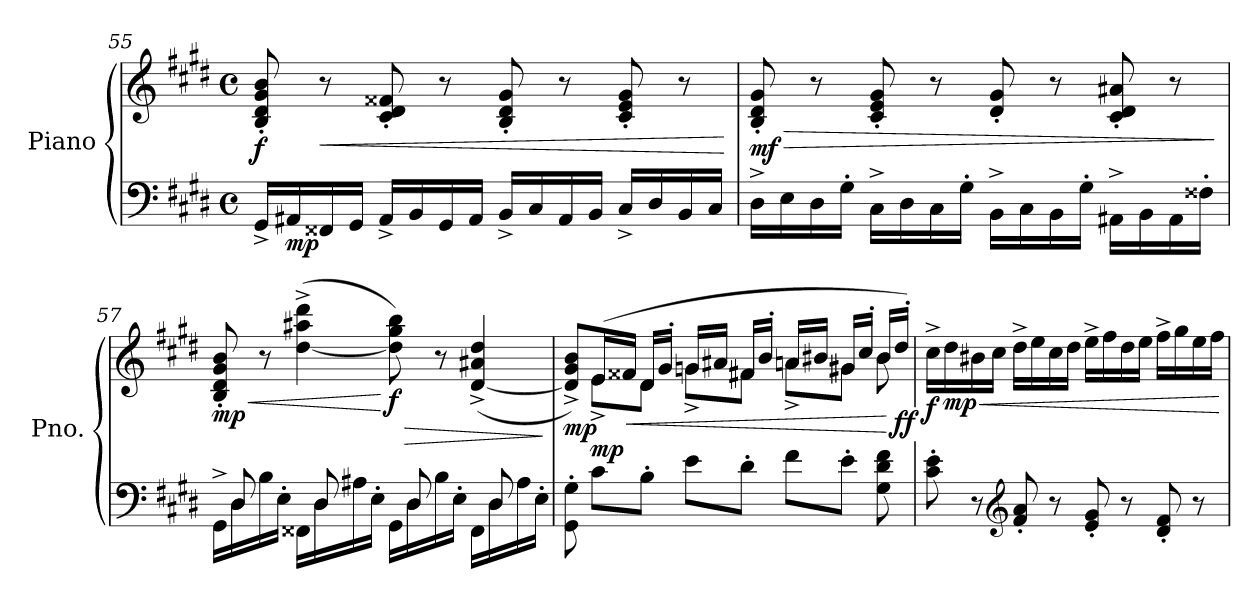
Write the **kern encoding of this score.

**kern	**kern	**dynam
*part1	*part1	*part1
*staff2	*staff1	*staff1/2
*I"Piano	*	*
*I'Pno.	*	*
*clefF4	*clefG2	*
*k[f#c#g#d#]	*k[f#c#g#d#]	*
*M4/4	*M4/4	*
*met(c)	*met(c)	*
=55	=55	=55
!	!	!LO:DY:b
16GG#^/LL	8B/' 8d#/' 8g#/' 8b/'	f
!	!	!LO:DY:b=2
16AA#X/	.	mp
!	!	!LO:HP:b
16FF##X/	8r	<
16GG#/JJ	.	.
16AA#^/LL	8c#/' 8d#/' 8f##X/'	.
16BB/	.	.
16GG#/	8r	.
16AA#/JJ	.	.
16BB^/LL	8B/' 8d#/' 8g#/'	.
16C#/	.	.
16AA#/	8r	.
16BB/JJ	.	.
16C#^/LL	8c#/' 8e/' 8g#/'	.
16D#/	.	.
16BB/	8r	.
16C#/JJ	.	.
.	.	[
!!LO:LB:g=z
=56	=56	=56
!	!	!LO:HP:b
!	!	!LO:DY:n=1:b
16D#^\LL	8B/' 8d#/' 8g#/'	> mf
16E\	.	.
16D#\	8r	.
16G#'\JJ	.	.
16C#^\LL	8c#/' 8e/' 8g#/'	.
16D#\	.	.
16C#\	8r	.
16G#'\JJ	.	.
16BB^\LL	8d#/' 8g#/'	.
16C#\	.	.
16BB\	8r	.
16G#'\JJ	.	.
16AA#X^\LL	8c#/' 8d#/' 8a#X/'	.
16BB\	.	.
16AA#\	8r	.
16F##X'\JJ	.	.
.	.	]
=57	=57	=57
*^	*	*
!	!	!	!LO:HP:b
!	!	!	!LO:DY:n=1:b
16rAyy	16GG#^\LL	8B/' 8d#/' 8g#/' 8b/'	< mp
8D#/	16D#\	.	.
.	16B\	8r	.
8rAyy	16E'\JJ	.	.
.	16FF##X\LL	(>[4dd#\^ 4aa#X\^ 4ddd#\^	.
8D#/	16D#\	.	.
.	16A#X\	.	.
8rAyy	16E'\JJ	.	.
!	!	!	!LO:HP:n=1:b
!	!	!	!LO:DY:n=2:b
.	16GG#\LL	8dd#\] 8gg#\ 8bb\)	[ > f
8D#/	16D#\	.	.
.	16B\	8r	.
16rAyy	16E'\JJ	.	.
16rAyy	16FF##\LL	(>[4d#/^ 4a#X/^ 4dd#/^	.
8D#/	16D#\	.	.
.	16A#\	.	.
16rAyy	16E'\JJ	.	.
*v	*v	*	*
.	.	]
=58	=58	=58
*	*^	*
!	!	!	!LO:DY:b
8GG#\' 8G#\'	8d#/]^ 8g#/^ 8b/^L)	8ryy	mp
!	!	!	!LO:HP:b
!	!	!	!LO:DY:n=1:b
8c#\L	(>16e/L	8e^\L	< mp
.	16f##X/JJ	.	.
8B'\J	16d#/LL	8d#\J	.
.	16g#'/JJ	.	.
8e\L	16gn/LL	8g^\L	.
.	16a#X/JJ	.	.
8d#'\J	16f#X/LL	8f#\J	.
.	16b'/JJ	.	.
8f#\L	16an/LL	8a^\L	.
.	16b#X/JJ	.	.
8e'\J	16g#X/LL	8g#\J	.
.	16cc#'/JJ	.	.
8G#\ 8d#\ 8f#\	16b#/LL	8b#\	.
!	!	!	!LO:DY:n=2:b
.	16dd#'/JJ)	.	[ ff
!!LO:LB:g=z	!!
=59	=59	=59	=59
!	!	!	!LO:DY:b
8c#\' 8e\'	16cc#^\LL	8cc#^\yy	f
!	!	!	!LO:HP:b
!	!	!	!LO:DY:n=1:b
.	16dd#\	.	< mp
8r	16b#X\	2..ryy	.
.	16cc#\JJ	.	.
*clefG2	*	*	*
8f#/' 8a/'	16dd#^\LL	.	.
.	16ee\	.	.
8r	16cc#\	.	.
.	16dd#\JJ	.	.
8e/' 8g#/'	16ee^\LL	.	.
.	16ff#\	.	.
8r	16dd#\	.	.
.	16ee\JJ	.	.
8d#/' 8f#/'	16ff#^\LL	.	.
.	16gg#\	.	.
8r	16ee\	.	.
.	16ff#\JJ	.	.
*	*v	*v	*
.	.	[
=	=	=
*-	*-	*-
